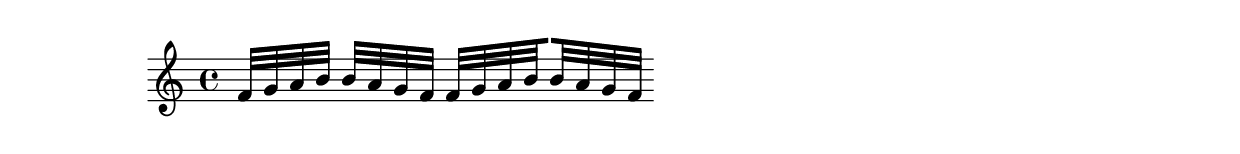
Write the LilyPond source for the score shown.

\relative c' {
  \set beamExceptions = #'()
  \set baseMoment = #(ly:make-moment 4/32)
  f32 g a b b a g f

  f32 g a
  \set stemRightBeamCount = #1 b
  \set stemLeftBeamCount = #1 b
  a g f
}
